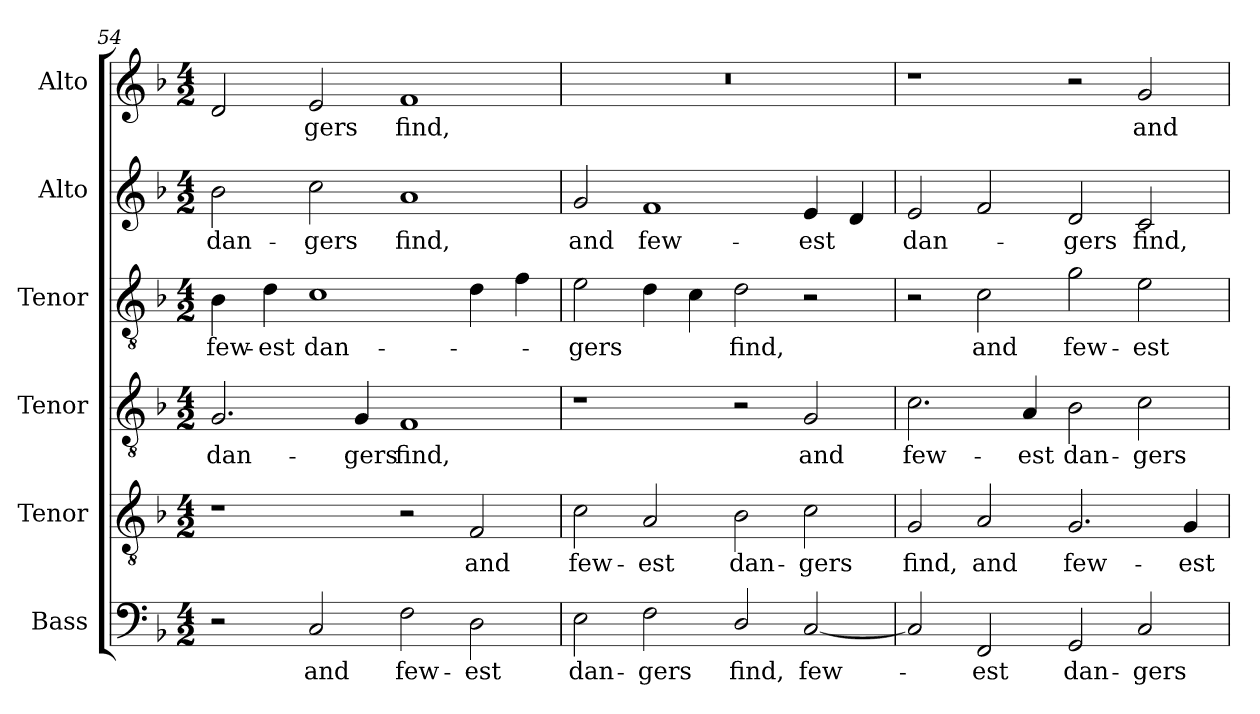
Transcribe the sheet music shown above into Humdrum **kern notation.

**kern	**text	**kern	**text	**kern	**text	**kern	**text	**kern	**text	**kern	**text
*part6	*part6	*part5	*part5	*part4	*part4	*part3	*part3	*part2	*part2	*part1	*part1
*staff6	*staff6	*staff5	*staff5	*staff4	*staff4	*staff3	*staff3	*staff2	*staff2	*staff1	*staff1
*I"Bass	*	*I"Tenor	*	*I"Tenor	*	*I"Tenor	*	*I"Alto	*	*I"Alto	*
*I'B.	*	*I'T.	*	*I'T.	*	*I'T.	*	*I'A.	*	*I'A.	*
!!LO:LB:g=z
*clefF4	*	*clefGv2	*	*clefGv2	*	*clefGv2	*	*clefG2	*	*clefG2	*
*	*	*ITrd7c12	*	*ITrd7c12	*	*ITrd7c12	*	*	*	*	*
*k[b-]	*	*k[b-]	*	*k[b-]	*	*k[b-]	*	*k[b-]	*	*k[b-]	*
*F:	*	*F:	*	*F:	*	*F:	*	*F:	*	*F:	*
*M4/2	*	*M4/2	*	*M4/2	*	*M4/2	*	*M4/2	*	*M4/2	*
=54	=54	=54	=54	=54	=54	=54	=54	=54	=54	=54	=54
!	!	!	!	!	!LO:LY:b:color=#000000	!	!	!	!	!	!
!	!	!	!	!	!	!	!LO:LY:b:color=#000000	!	!	!	!
!	!	!	!	!	!	!	!	!	!LO:LY:b:color=#000000	!	!
2r	.	1r	.	2.GGi/	dan-	4BB-i\	few-	2b-i\	dan-	2di/	.
!	!	!	!	!	!	!	!LO:LY:b:color=#000000	!	!	!	!
.	.	.	.	.	.	4Di\	-est	.	.	.	.
!	!LO:LY:b:color=#000000	!	!	!	!	!	!	!	!	!	!
!	!	!	!	!	!	!	!LO:LY:b:color=#000000	!	!	!	!
!	!	!	!	!	!	!	!	!	!LO:LY:b:color=#000000	!	!
!	!	!	!	!	!	!	!	!	!	!	!LO:LY:b:color=#000000
2Ci/	and	.	.	.	.	1Ci	dan-	2cci\	-gers	2ei/	-gers
!	!	!	!	!	!LO:LY:b:color=#000000	!	!	!	!	!	!
.	.	.	.	4GGi/	-gers	.	.	.	.	.	.
!	!LO:LY:b:color=#000000	!	!	!	!	!	!	!	!	!	!
!	!	!	!	!	!LO:LY:b:color=#000000	!	!	!	!	!	!
!	!	!	!	!	!	!	!	!	!LO:LY:b:color=#000000	!	!
!	!	!	!	!	!	!	!	!	!	!	!LO:LY:b:color=#000000
2Fi\	few-	2r	.	1FFi	find,	.	.	1ai	find,	1fi	find,
!	!LO:LY:b:color=#000000	!	!	!	!	!	!	!	!	!	!
!	!	!	!LO:LY:b:color=#000000	!	!	!	!	!	!	!	!
2Di\	-est	2FFi/	and	.	.	4Di\	.	.	.	.	.
.	.	.	.	.	.	4Fi\	.	.	.	.	.
=55	=55	=55	=55	=55	=55	=55	=55	=55	=55	=55	=55
!	!LO:LY:b:color=#000000	!	!	!	!	!	!	!	!	!	!
!	!	!	!LO:LY:b:color=#000000	!	!	!	!	!	!	!	!
!	!	!	!	!	!	!	!LO:LY:b:color=#000000	!	!	!	!
!	!	!	!	!	!	!	!	!	!LO:LY:b:color=#000000	!LO:N:vis=1	!
2Ei\	dan-	2Ci\	few-	1r	.	2Ei\	-gers	2gi/	and	0r	.
!	!LO:LY:b:color=#000000	!	!	!	!	!	!	!	!	!	!
!	!	!	!LO:LY:b:color=#000000	!	!	!	!	!	!	!	!
!	!	!	!	!	!	!	!	!	!LO:LY:b:color=#000000	!	!
2Fi\	-gers	2AAi/	-est	.	.	4Di\	.	1fi	few-	.	.
.	.	.	.	.	.	4Ci\	.	.	.	.	.
!	!LO:LY:b:color=#000000	!	!	!	!	!	!	!	!	!	!
!	!	!	!LO:LY:b:color=#000000	!	!	!	!	!	!	!	!
!	!	!	!	!	!	!	!LO:LY:b:color=#000000	!	!	!	!
2Di/	find,	2BB-i\	dan-	2r	.	2Di\	find,	.	.	.	.
!	!LO:LY:b:color=#000000	!	!	!	!	!	!	!	!	!	!
!	!	!	!LO:LY:b:color=#000000	!	!	!	!	!	!	!	!
!	!	!	!	!	!LO:LY:b:color=#000000	!	!	!	!	!	!
!	!	!	!	!	!	!	!	!	!LO:LY:b:color=#000000	!	!
[2Ci/	few-	2Ci\	-gers	2GGi/	and	2r	.	4ei/	-est	.	.
.	.	.	.	.	.	.	.	4di/	.	.	.
=56	=56	=56	=56	=56	=56	=56	=56	=56	=56	=56	=56
!	!	!	!LO:LY:b:color=#000000	!	!	!	!	!	!	!	!
!	!	!	!	!	!LO:LY:b:color=#000000	!	!	!	!	!	!
!	!	!	!	!	!	!	!	!	!LO:LY:b:color=#000000	!	!
2Ci/]	.	2GGi/	find,	2.Ci\	few-	2r	.	2ei/	dan-	1r	.
!	!LO:LY:b:color=#000000	!	!	!	!	!	!	!	!	!	!
!	!	!	!LO:LY:b:color=#000000	!	!	!	!	!	!	!	!
!	!	!	!	!	!	!	!LO:LY:b:color=#000000	!	!	!	!
2FFi/	-est	2AAi/	and	.	.	2Ci\	and	2fi/	.	.	.
!	!	!	!	!	!LO:LY:b:color=#000000	!	!	!	!	!	!
.	.	.	.	4AAi/	-est	.	.	.	.	.	.
!	!LO:LY:b:color=#000000	!	!	!	!	!	!	!	!	!	!
!	!	!	!LO:LY:b:color=#000000	!	!	!	!	!	!	!	!
!	!	!	!	!	!LO:LY:b:color=#000000	!	!	!	!	!	!
!	!	!	!	!	!	!	!LO:LY:b:color=#000000	!	!	!	!
!	!	!	!	!	!	!	!	!	!LO:LY:b:color=#000000	!	!
2GGi/	dan-	2.GGi/	few-	2BB-i\	dan-	2Gi\	few-	2di/	-gers	2r	.
!	!LO:LY:b:color=#000000	!	!	!	!	!	!	!	!	!	!
!	!	!	!	!	!LO:LY:b:color=#000000	!	!	!	!	!	!
!	!	!	!	!	!	!	!LO:LY:b:color=#000000	!	!	!	!
!	!	!	!	!	!	!	!	!	!LO:LY:b:color=#000000	!	!
!	!	!	!	!	!	!	!	!	!	!	!LO:LY:b:color=#000000
2Ci/	-gers	.	.	2Ci\	-gers	2Ei\	-est	2ci/	find,	2gi/	and
!	!	!	!LO:LY:b:color=#000000	!	!	!	!	!	!	!	!
.	.	4GGi/	-est	.	.	.	.	.	.	.	.
=	=	=	=	=	=	=	=	=	=	=	=
*-	*-	*-	*-	*-	*-	*-	*-	*-	*-	*-	*-
